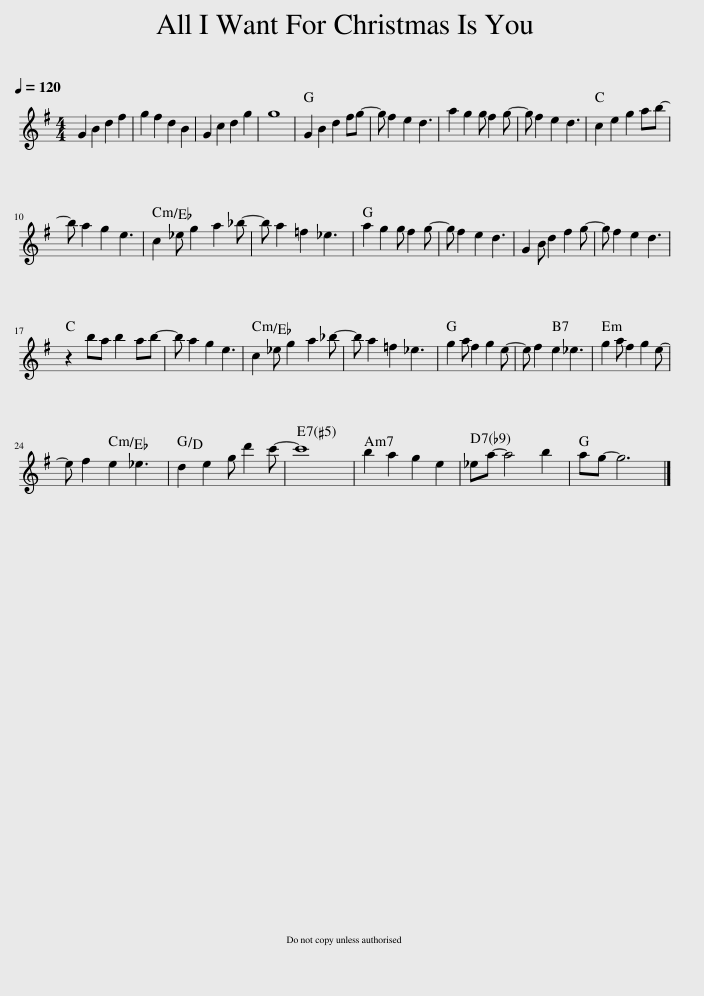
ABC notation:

X:1
L:1/8
Q:1/4=120
M:4/4
I:linebreak $
K:G
V:1 treble
V:1
 G2 B2 d2 f2 | g2 f2 d2 B2 | G2 c2 d2 g2 | g8 | G2 B2 d2 fg- | %5
 g f2 e2 d3 | a2 g2 g f2 g- | g f2 e2 d3 | c2 e2 g2 ab- |$ b a2 g2 e3 | %10
 c2 _e g2 a2 _b- | b a2 =f2 _e3 | a2 g2 g f2 g- | g f2 e2 d3 | G2 B d2 f2 g- | %15
 g f2 e2 d3 |$ z2 ba b2 ab- | b a2 g2 e3 | c2 _e g2 a2 _b- | b a2 =f2 _e3 | %20
 g2 a f2 g2 e- | e f2 e2 _e3 | g2 a f2 g2 e- |$ e f2 e2 _e3 | d2 e2 g d'2 c'- | %25
 c'8 | b2 a2 g2 e2 | _ea- a4 b2 | ag- g6 |] %29
